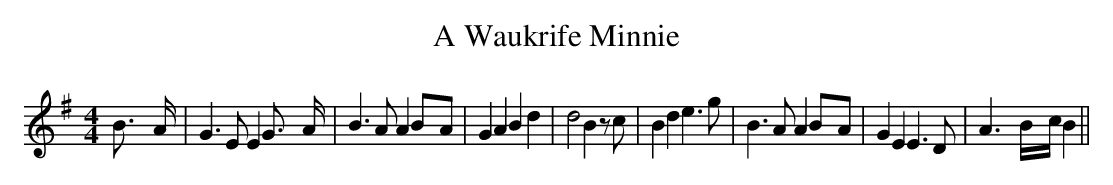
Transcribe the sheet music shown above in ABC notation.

X:1
T:A Waukrife Minnie
M:4/4
L:1/4
K:G
 B3/4- A/4| G3/2 E/2 E G3/4- A/4| B3/2 A/2 AB/2-A/2| G A B d| d2 B z/2 c/2|\
 B d e3/2 g/2| B3/2 A/2 AB/2-A/2| G E E3/2 D/2| A3/2-B/4-c/4 B||
